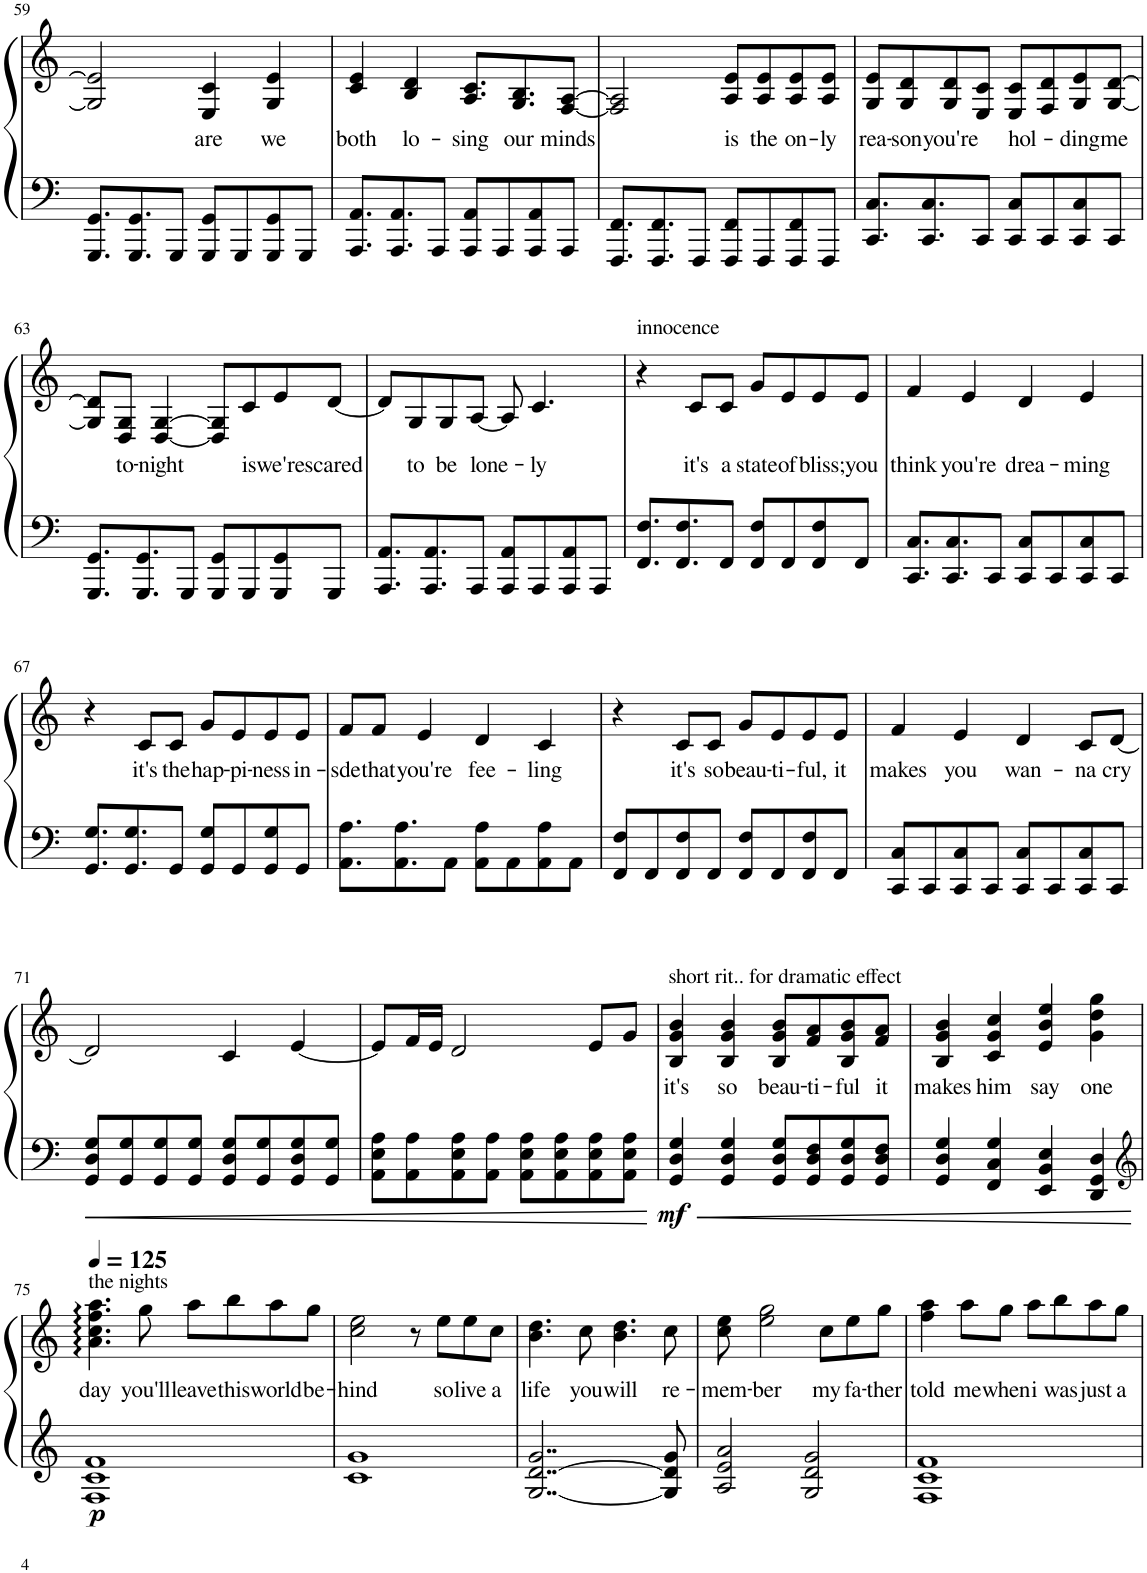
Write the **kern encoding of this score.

**kern	**kern	**text	**dynam
*part1	*part1	*part1	*part1
*staff2	*staff1	*staff1	*staff1/2
*I"Piano	*	*	*
*I'Pno.	*	*	*
!!LO:PB:g=z
*clefF4	*clefG2	*	*
*k[]	*k[]	*	*
*M4/4	*M4/4	*	*
=59	=59	=59	=59
8.GGG/ 8.GG/L	2G/] 2e/]	.	.
8.GGG/ 8.GG/	.	.	.
8GGG/J	.	.	.
!	!	!LO:LY:b	!
8GGG/ 8GG/L	4E/ 4c/	are	.
8GGG/	.	.	.
!	!	!LO:LY:b	!
8GGG/ 8GG/	4G/ 4e/	we	.
8GGG/J	.	.	.
=60	=60	=60	=60
!	!	!LO:LY:b	!
8.AAA/ 8.AA/L	4c/ 4e/	both	.
8.AAA/ 8.AA/	.	.	.
!	!	!LO:LY:b	!
.	4B/ 4d/	lo-	.
8AAA/J	.	.	.
!	!	!LO:LY:b	!
8AAA/ 8AA/L	8.A/ 8.c/L	-sing	.
8AAA/	.	.	.
!	!	!LO:LY:b	!
.	8.G/ 8.B/	our	.
8AAA/ 8AA/	.	.	.
!	!	!LO:LY:b	!
8AAA/J	[8F/ [8A/J	minds	.
=61	=61	=61	=61
8.FFF/ 8.FF/L	2F/] 2A/]	.	.
8.FFF/ 8.FF/	.	.	.
8FFF/J	.	.	.
!	!	!LO:LY:b	!
8FFF/ 8FF/L	8A/ 8e/L	is	.
!	!	!LO:LY:b	!
8FFF/	8A/ 8e/	the	.
!	!	!LO:LY:b	!
8FFF/ 8FF/	8A/ 8e/	on-	.
!	!	!LO:LY:b	!
8FFF/J	8A/ 8e/J	-ly	.
=62	=62	=62	=62
!	!	!LO:LY:b	!
8.CC/ 8.C/L	8G/ 8e/L	rea-	.
!	!	!LO:LY:b	!
.	8G/ 8d/	-son	.
8.CC/ 8.C/	.	.	.
!	!	!LO:LY:b	!
.	8G/ 8d/	you're	.
8CC/J	8E/ 8c/J	.	.
!	!	!LO:LY:b	!
8CC/ 8C/L	8E/ 8c/L	hol-	.
8CC/	8F/ 8d/	.	.
!	!	!LO:LY:b	!
8CC/ 8C/	8G/ 8e/	-ding	.
!	!	!LO:LY:b	!
8CC/J	[8G/ [8d/J	me	.
!!LO:LB:g=z
=63	=63	=63	=63
8.GGG/ 8.GG/L	8G/] 8d/]L	.	.
!	!	!LO:LY:b	!
.	8D/ 8G/J	to-	.
8.GGG/ 8.GG/	.	.	.
!	!	!LO:LY:b	!
.	[4D/ [4G/	-night	.
8GGG/J	.	.	.
8GGG/ 8GG/L	8D/] 8G/]L	.	.
!	!	!LO:LY:b	!
8GGG/	8c/	is	.
!	!	!LO:LY:b	!
8GGG/ 8GG/	8e/	we're	.
!	!	!LO:LY:b	!
8GGG/J	[8d/J	scared	.
=64	=64	=64	=64
8.AAA/ 8.AA/L	8d/L]	.	.
!	!	!LO:LY:b	!
.	8G/	to	.
8.AAA/ 8.AA/	.	.	.
!	!	!LO:LY:b	!
.	8G/	be	.
!	!	!LO:LY:b	!
8AAA/J	[8A/J	lone-	.
8AAA/ 8AA/L	8A/]	.	.
!	!	!LO:LY:b	!
8AAA/	4.c/	-ly	.
8AAA/ 8AA/	.	.	.
8AAA/J	.	.	.
=65	=65	=65	=65
!	!LO:TX:a:t=innocence	!	!
8.FF/ 8.F/L	4r	.	.
8.FF/ 8.F/	.	.	.
!	!	!LO:LY:b	!
.	8c/L	it's	.
!	!	!LO:LY:b	!
8FF/J	8c/J	a	.
!	!	!LO:LY:b	!
8FF/ 8F/L	8g/L	state	.
!	!	!LO:LY:b	!
8FF/	8e/	of	.
!	!	!LO:LY:b	!
8FF/ 8F/	8e/	bliss;	.
!	!	!LO:LY:b	!
8FF/J	8e/J	you	.
=66	=66	=66	=66
!	!	!LO:LY:b	!
8.CC/ 8.C/L	4f/	think	.
8.CC/ 8.C/	.	.	.
!	!	!LO:LY:b	!
.	4e/	you're	.
8CC/J	.	.	.
!	!	!LO:LY:b	!
8CC/ 8C/L	4d/	drea-	.
8CC/	.	.	.
!	!	!LO:LY:b	!
8CC/ 8C/	4e/	-ming	.
8CC/J	.	.	.
!!LO:LB:g=z
=67	=67	=67	=67
8.GG/ 8.G/L	4r	.	.
8.GG/ 8.G/	.	.	.
!	!	!LO:LY:b	!
.	8c/L	it's	.
!	!	!LO:LY:b	!
8GG/J	8c/J	the	.
!	!	!LO:LY:b	!
8GG/ 8G/L	8g/L	hap-	.
!	!	!LO:LY:b	!
8GG/	8e/	-pi-	.
!	!	!LO:LY:b	!
8GG/ 8G/	8e/	-ness	.
!	!	!LO:LY:b	!
8GG/J	8e/J	in-	.
=68	=68	=68	=68
!	!	!LO:LY:b	!
8.AA\ 8.A\L	8f/L	-sde	.
!	!	!LO:LY:b	!
.	8f/J	that	.
8.AA\ 8.A\	.	.	.
!	!	!LO:LY:b	!
.	4e/	you're	.
8AA\J	.	.	.
!	!	!LO:LY:b	!
8AA\ 8A\L	4d/	fee-	.
8AA\	.	.	.
!	!	!LO:LY:b	!
8AA\ 8A\	4c/	-ling	.
8AA\J	.	.	.
=69	=69	=69	=69
8FF/ 8F/L	4r	.	.
8FF/	.	.	.
!	!	!LO:LY:b	!
8FF/ 8F/	8c/L	it's	.
!	!	!LO:LY:b	!
8FF/J	8c/J	so	.
!	!	!LO:LY:b	!
8FF/ 8F/L	8g/L	beau-	.
!	!	!LO:LY:b	!
8FF/	8e/	-ti-	.
!	!	!LO:LY:b	!
8FF/ 8F/	8e/	-ful,	.
!	!	!LO:LY:b	!
8FF/J	8e/J	it	.
=70	=70	=70	=70
!	!	!LO:LY:b	!
8CC/ 8C/L	4f/	makes	.
8CC/	.	.	.
!	!	!LO:LY:b	!
8CC/ 8C/	4e/	you	.
8CC/J	.	.	.
!	!	!LO:LY:b	!
8CC/ 8C/L	4d/	wan-	.
8CC/	.	.	.
!	!	!LO:LY:b	!
8CC/ 8C/	8c/L	-na	.
!	!	!LO:LY:b	!
8CC/J	[8d/J	cry	.
!!LO:LB:g=z
=71	=71	=71	=71
8GG/ 8D/ 8G/L	2d/]	.	.
8GG/ 8G/	.	.	.
8GG/ 8G/	.	.	.
8GG/ 8G/J	.	.	.
8GG/ 8D/ 8G/L	4c/	.	.
8GG/ 8G/	.	.	.
8GG/ 8D/ 8G/	[4e/	.	.
8GG/ 8G/J	.	.	.
=72	=72	=72	=72
8AA\ 8E\ 8A\L	8e/L]	.	.
8AA\ 8A\	16f/L	.	.
.	16e/JJ	.	.
8AA\ 8E\ 8A\	2d/	.	.
8AA\ 8A\J	.	.	.
8AA\ 8E\ 8A\L	.	.	.
8AA\ 8E\ 8A\	.	.	.
8AA\ 8E\ 8A\	8e/L	.	.
8AA\ 8E\ 8A\J	8g/J	.	.
=73	=73	=73	=73
!	!LO:TX:a:t=short rit.. for dramatic effect	!	!
!	!	!LO:LY:b	!LO:DY:b=2
4GG/ 4D/ 4G/	4B/ 4g/ 4b/	it's	mf
!	!	!LO:LY:b	!
4GG/ 4D/ 4G/	4B/ 4g/ 4b/	so	.
!	!	!LO:LY:b	!
8GG/ 8D/ 8G/L	8B/ 8g/ 8b/L	beau-	.
!	!	!LO:LY:b	!
8GG/ 8D/ 8F/	8f/ 8a/	-ti-	.
!	!	!LO:LY:b	!
8GG/ 8D/ 8G/	8B/ 8g/ 8b/	-ful	.
!	!	!LO:LY:b	!
8GG/ 8D/ 8F/J	8f/ 8a/J	it	.
=74	=74	=74	=74
!	!	!LO:LY:b	!
4GG/ 4D/ 4G/	4B/ 4g/ 4b/	makes	.
!	!	!LO:LY:b	!
4FF/ 4C/ 4G/	4c/ 4g/ 4cc/	him	.
!	!	!LO:LY:b	!
4EE/ 4BB/ 4E/	4e/ 4b/ 4ee/	say	.
!	!	!LO:LY:b	!
4DD/ 4GG/ 4D/	4g\ 4dd\ 4gg\	one	.
!!LO:LB:g=z
=75	=75	=75	=75
*clefG2	*	*	*
*	*MM125	*	*
!	!LO:TX:a:t=the nights	!	!
!	!	!LO:LY:b	!LO:DY:b=2
1F 1c 1f	4.a\: 4.cc\: 4.ff\: 4.aa\:	day	p
!	!	!LO:LY:b	!
.	8gg\	you'll	.
!	!	!LO:LY:b	!
.	8aa\L	leave	.
!	!	!LO:LY:b	!
.	8bb\	this	.
!	!	!LO:LY:b	!
.	8aa\	world	.
!	!	!LO:LY:b	!
.	8gg\J	be-	.
=76	=76	=76	=76
!	!	!LO:LY:b	!
1c 1g	2cc\ 2ee\	-hind	.
.	8r	.	.
!	!	!LO:LY:b	!
.	8ee\L	so	.
!	!	!LO:LY:b	!
.	8ee\	live	.
!	!	!LO:LY:b	!
.	8cc\J	a	.
=77	=77	=77	=77
!	!	!LO:LY:b	!
[2..G/ [2..d/ 2..g/	4.b\ 4.dd\	life	.
!	!	!LO:LY:b	!
.	8cc\	you	.
!	!	!LO:LY:b	!
.	4.b\ 4.dd\	will	.
!	!	!LO:LY:b	!
8G/] 8d/] 8g/	8cc\	re-	.
=78	=78	=78	=78
!	!	!LO:LY:b	!
2A/ 2e/ 2a/	8cc\ 8ee\	-mem-	.
!	!	!LO:LY:b	!
.	2ee\ 2gg\	-ber	.
2G/ 2d/ 2g/	.	.	.
!	!	!LO:LY:b	!
.	8cc\L	my	.
!	!	!LO:LY:b	!
.	8ee\	fa-	.
!	!	!LO:LY:b	!
.	8gg\J	-ther	.
=79	=79	=79	=79
!	!	!LO:LY:b	!
1F 1c 1f	4ff\ 4aa\	told	.
!	!	!LO:LY:b	!
.	8aa\L	me	.
!	!	!LO:LY:b	!
.	8gg\J	when	.
!	!	!LO:LY:b	!
.	8aa\L	i	.
!	!	!LO:LY:b	!
.	8bb\	was	.
!	!	!LO:LY:b	!
.	8aa\	just	.
!	!	!LO:LY:b	!
.	8gg\J	a	.
=	=	=	=
*-	*-	*-	*-
